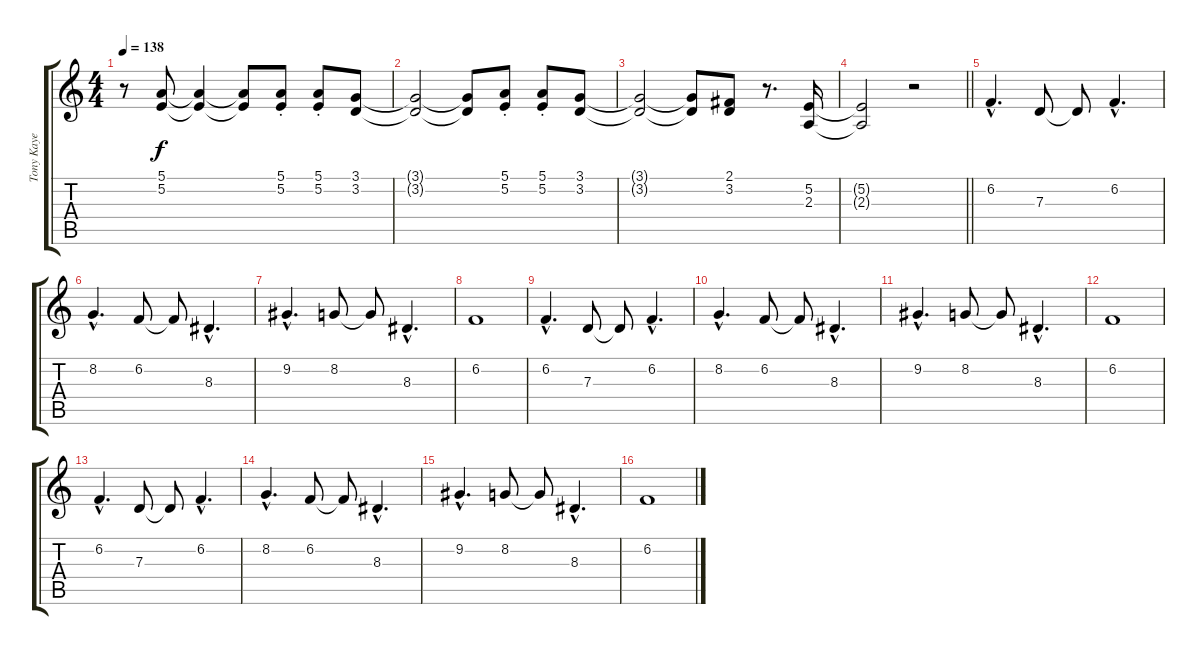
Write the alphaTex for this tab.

\track ("Tony Kaye 1" "Tony Kaye ") {instrument reedorgan}
\staff {score tabs}
\tuning (E4 B3 G3 D3 A2 E2) {hide}
\ts (4 4)
\tempo 138
\clef g2
\ks c
r.8{dy f} (5.1 5.2).8 (5.1{t} 5.2{t}).4 (5.1{t} 5.2{t}).8 (5.1{st} 5.2).8 (5.1{st} 5.2).8 (3.1 3.2).8 |
(3.1{t} 3.2{t}).2 (3.1{t} 3.2{t}).8 (5.1{st} 5.2).8 (5.1{st} 5.2).8 (3.1 3.2).8 |
(3.1{t} 3.2{t}).2 (3.1{t} 3.2{t}).8 (2.1 3.2).8 r.8{d} (5.2 2.3).16 |
\barLineRight lightlight
(5.2{t} 2.3{t}).2 r.2 |
6.2{hac}.4{d instrument pad3polysynth} 7.3.8 7.3{t}.8 6.2{hac}.4{d} |
8.2{hac}.4{d} 6.2.8 6.2{t}.8 8.3{hac}.4{d} |
9.2{hac}.4{d} 8.2.8 8.2{t}.8 8.3{hac}.4{d} |
6.2.1 |
6.2{hac}.4{d} 7.3.8 7.3{t}.8 6.2{hac}.4{d} |
8.2{hac}.4{d} 6.2.8 6.2{t}.8 8.3{hac}.4{d} |
9.2{hac}.4{d} 8.2.8 8.2{t}.8 8.3{hac}.4{d} |
6.2.1 |
6.2{hac}.4{d} 7.3.8 7.3{t}.8 6.2{hac}.4{d} |
8.2{hac}.4{d} 6.2.8 6.2{t}.8 8.3{hac}.4{d} |
9.2{hac}.4{d} 8.2.8 8.2{t}.8 8.3{hac}.4{d} |
6.2.1
